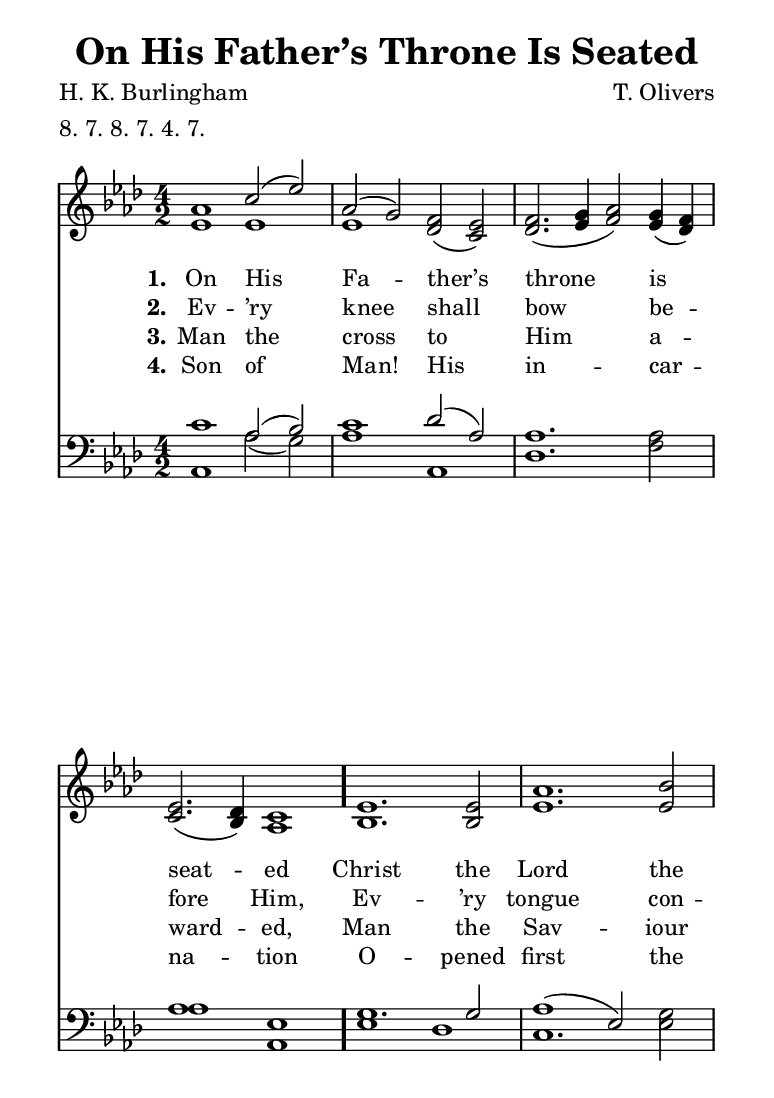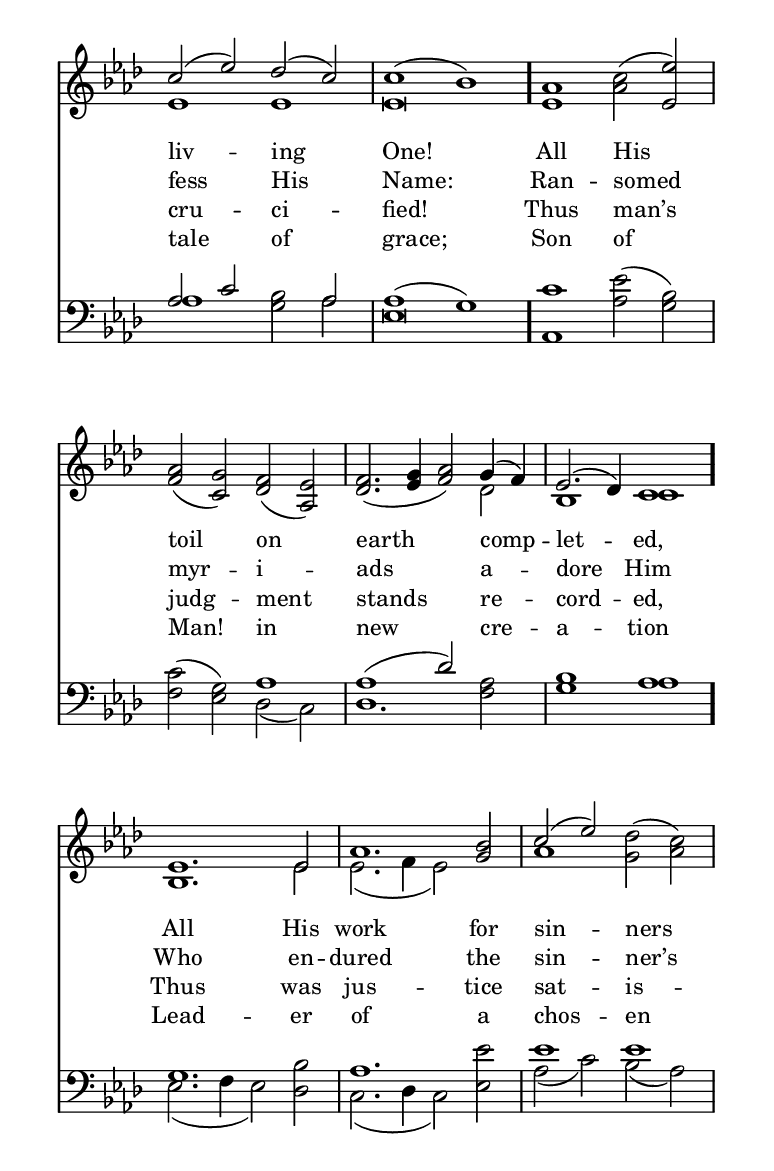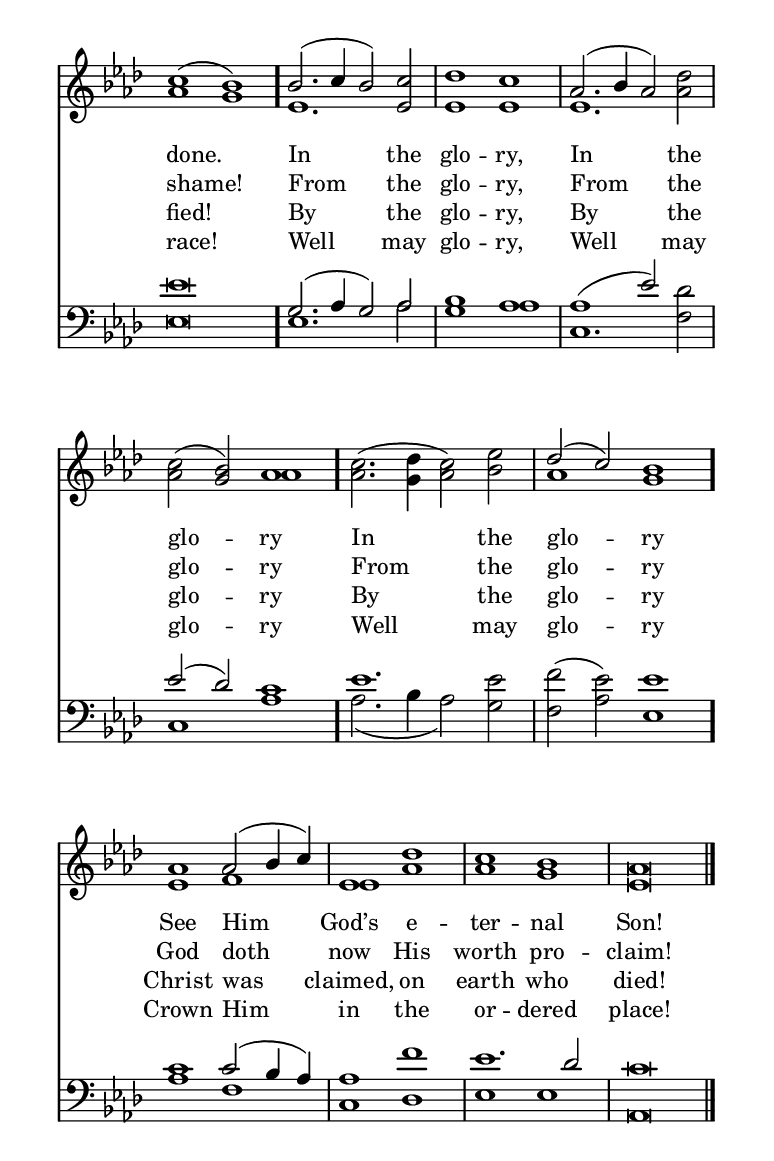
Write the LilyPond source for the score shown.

\include "common/global.ily"
\paper {
  \include "common/paper.ily"
  system-count = #(cond (is-eogsized 4) (#t #f))
}

\header{
  hymnnumber = "185"
  title = "On His Father’s Throne Is Seated"
  tunename = ""
  meter = "8. 7. 8. 7. 4. 7."
  poet = "H. K. Burlingham"
  composer = "T. Olivers"
  %copyright = ""
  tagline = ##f
}

% for fermata in MIDI
ta = { \tempo 2=100 }
tb = { \tempo 2=50 }

global = {
  \include "common/overrides.ily"
  \override Staff.TimeSignature.style = #'numbered
  \time 4/2
  \override Score.MetronomeMark.transparent = ##t % hide all fermata changes too
  \ta
  \key aes \major
  \autoBeamOff
}

notesSoprano = {
\global
\relative c'' {

  aes1 c2( ees) | aes,( g) f( ees) | f2.( g4 aes2) g4( f) | ees2.( des4) c1 |
  ees1. ees2 | aes1. bes2 | c2( ees) des( c) | c1( bes) |
  aes1 c2( ees) | aes,( g) f( ees) | f2.( g4 aes2) g4( f) | ees2.( des4) c1 |
  ees1. ees2 | aes1. bes2 | c( ees) des( c) | c1( bes) |
  bes2.( c4 bes2) c | des1 c | aes2.( bes4 aes2) des2 | c2( bes) aes1 |
  c2.( des4 c2) ees | des( c) bes1 |
  aes1 aes2( bes4 c) | ees,1 des' | c bes | aes\breve
  \bar "|."

}
}

notesAlto = {
\global
\relative e' {

  ees1 ees | ees des2( c) | des2.( ees4 f2) ees4( des) | c2.( bes4) aes1 |
  bes1. bes2 | ees1. ees2 | ees1 ees | ees\breve |
  ees1 aes2( ees) | f( c) des( aes) | des2.( ees4 f2) des2 | bes1 c |
  bes1. ees2 | ees2.( f4 ees2) g | aes1 g2( aes) | aes1( g) |
  ees1. ees2 | ees1 ees | ees1. aes2 | aes( g) aes1 |
  aes2.( g4 aes2) bes2 | aes1 g |
  ees1 f | ees aes | aes g | ees\breve

}
}

notesTenor = {
\global
\relative a {

  c1 aes2( bes) | c1 des2( aes) | aes1. aes2 | aes1 ees |
  g1. g2 | aes1( ees2) g2 | aes2 c bes aes | aes1( g) |
  c1 ees2( bes) | c( g) aes1 | aes1( des2) aes2 | bes1 aes |
  g1. bes2 | aes1. ees'2 | ees1 ees | ees\breve |
  g,2.( aes4 g2) aes | bes1 aes | aes1( ees'2) des | ees( des) c1 |
  ees1. ees2 | f2( ees) ees1 |
  c1 c2( bes4 aes) | aes1 f' | ees1. des2 | c\breve

}
}

notesBass = {
\global
\relative f, {

  aes1 aes'2( g) | aes1 aes, | des1. f2 | aes1 aes, |
  ees'1 des | c1. ees2 | aes1 g2 aes | ees\breve
  aes,1 aes'2( g) | f( ees) des( c) | des1. f2 | g1 aes1 |
  ees2.( f4 ees2) des | c2.( des4 c2) ees2 | aes( c) bes( aes) | ees\breve |
  ees1. aes2 | g1 aes | c,1. f2 | c1 aes' |
  aes2.( bes4 aes2) g | f( aes) ees1 |
  aes1 f | c des | ees ees | aes,\breve

}
}

wordsA = \lyricmode {
\set stanza = "1."

On His Fa -- ther’s throne is seat -- ed \bar "."
Christ the Lord the liv -- ing One! \bar "."
All His toil on earth comp -- let -- ed, \bar "."
All His work for sin -- ners done. \bar "."
%{HIDE>%} In the glo -- ry, In the glo -- ry \bar "." %{<HIDE%}
In the glo -- ry \bar "."
See Him God’s e -- ter -- nal Son! \bar "."

}

wordsB = \lyricmode {
\set stanza = "2."

Ev -- ’ry knee shall bow be -- fore Him,
Ev -- ’ry tongue con -- fess His Name:
Ran -- somed myr -- i -- ads a -- dore Him
Who en -- dured the sin -- ner’s shame!
%{HIDE>%} From the glo -- ry, From the glo -- ry %{<HIDE%}
From the glo -- ry
God doth now His worth pro -- claim!

}

wordsC = \lyricmode {
\set stanza = "3."

Man the cross to Him a -- ward -- ed,
Man the Sav -- iour cru -- ci -- fied!
Thus man’s judg -- ment stands re -- cord -- ed,
Thus was jus -- tice sat -- is -- fied!
%{HIDE>%} By the glo -- ry, By the glo -- ry %{<HIDE%}
By the glo -- ry
Christ was claimed, on earth who died!

}

wordsD = \lyricmode {
\set stanza = "4."

Son of Man! His in -- car -- na -- tion
O -- pened first the tale of grace;
Son of Man! in new cre -- a -- tion
Lead -- er of a chos -- en race!
%{HIDE>%} Well may glo -- ry, Well may glo -- ry %{<HIDE%}
Well may glo -- ry
Crown Him in the or -- dered place!

}

\score {
  \context ChoirStaff <<
    \context Staff = upper <<
      \set ChoirStaff.systemStartDelimiter = #'SystemStartBar
      \partcombine #'(2 . 9) \notesSoprano \notesAlto
      \context NullVoice = sopranos { \voiceOne << \notesSoprano >> }
      \context NullVoice = altos { \voiceTwo << \notesAlto >> }
      \context Lyrics = one   \lyricsto sopranos \wordsA
      \context Lyrics = two   \lyricsto sopranos \wordsB
      \context Lyrics = three \lyricsto sopranos \wordsC
      \context Lyrics = four  \lyricsto sopranos \wordsD
    >>
    \context Staff = men <<
      \clef bass
      \partcombine #'(2 . 9) \notesTenor \notesBass
      \context NullVoice = tenors { \voiceOne << \notesTenor >> }
      \context NullVoice = basses { \voiceTwo << \notesBass >> }
    >>
  >>
  \layout {
    \include "common/layout.ily"
  }
  \midi{
    \include "common/midi.ily"
  }
}

\version "2.19.49"  % necessary for upgrading to future LilyPond versions.

% vi:set et ts=2 sw=2 ai nocindent syntax=lilypond:
